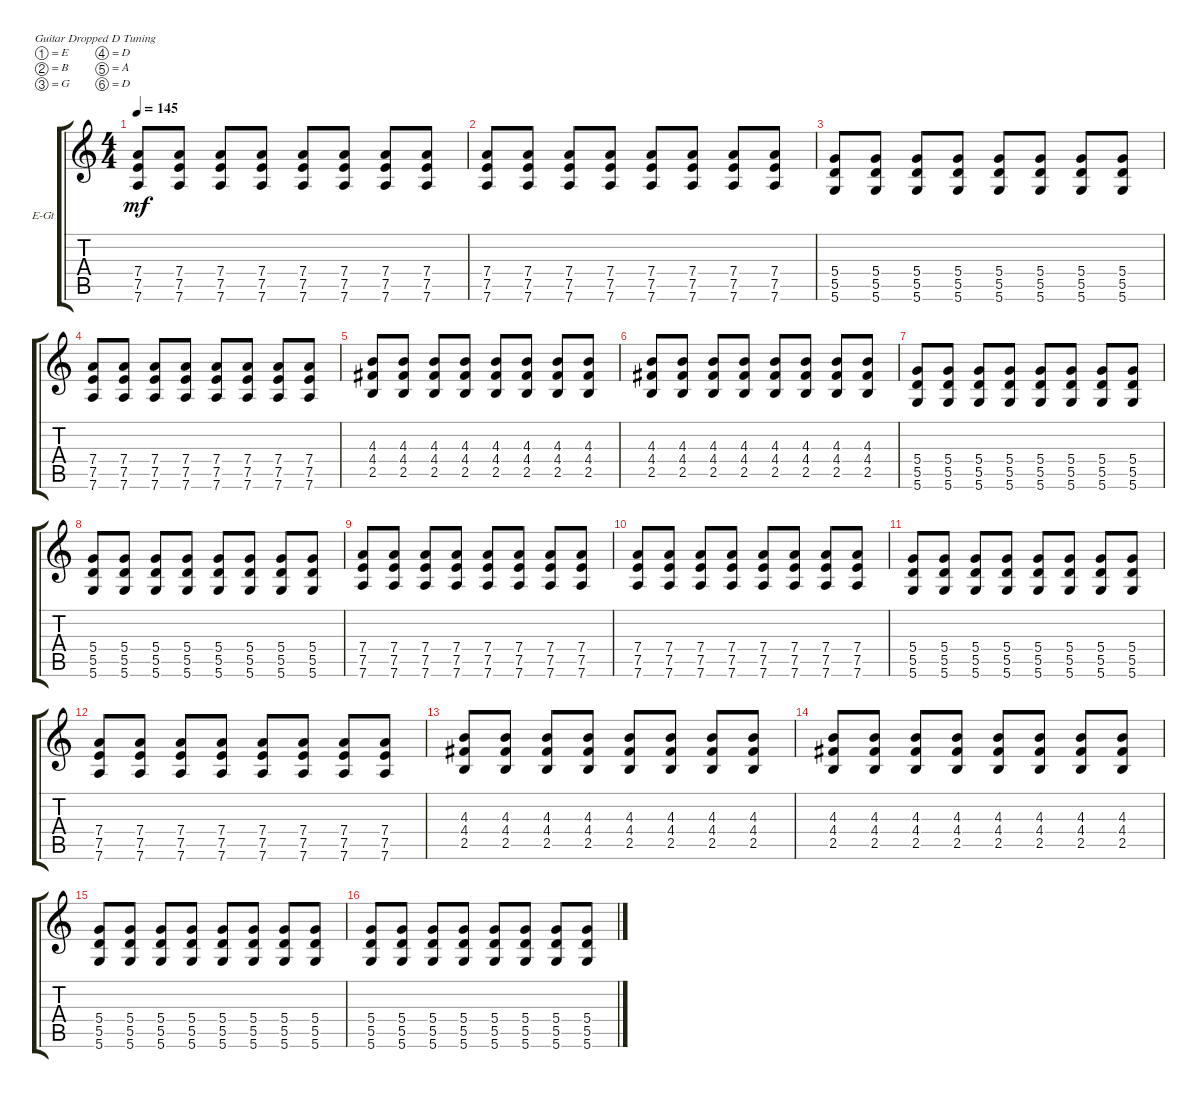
\defaultSystemsLayout 4
\bracketExtendMode groupsimilarinstruments
\firstSystemTrackNameOrientation horizontal
\otherSystemsTrackNameOrientation horizontal
\track ("Alex" "E-Gt") {instrument distortionguitar}
\staff {score tabs}
\tuning (E4 B3 G3 D3 A2 D2)
\ts (4 4)
\tempo 145
\clef g2
\ks c
(7.6 7.5 7.4).8{dy mf} (7.6 7.5 7.4).8 (7.6 7.5 7.4).8 (7.6 7.5 7.4).8 (7.6 7.5 7.4).8 (7.6 7.5 7.4).8 (7.6 7.5 7.4).8 (7.6 7.5 7.4).8 |
(7.6 7.5 7.4).8 (7.6 7.5 7.4).8 (7.6 7.5 7.4).8 (7.6 7.5 7.4).8 (7.6 7.5 7.4).8 (7.6 7.5 7.4).8 (7.6 7.5 7.4).8 (7.6 7.5 7.4).8 |
(5.6 5.5 5.4).8 (5.6 5.5 5.4).8 (5.6 5.5 5.4).8 (5.6 5.5 5.4).8 (5.6 5.5 5.4).8 (5.6 5.5 5.4).8 (5.6 5.5 5.4).8 (5.6 5.5 5.4).8 |
(7.6 7.5 7.4).8 (7.6 7.5 7.4).8 (7.6 7.5 7.4).8 (7.6 7.5 7.4).8 (7.6 7.5 7.4).8 (7.6 7.5 7.4).8 (7.6 7.5 7.4).8 (7.6 7.5 7.4).8 |
(2.5 4.4 4.3).8 (2.5 4.4 4.3).8 (2.5 4.4 4.3).8 (2.5 4.4 4.3).8 (2.5 4.4 4.3).8 (2.5 4.4 4.3).8 (2.5 4.4 4.3).8 (2.5 4.4 4.3).8 |
(2.5 4.4 4.3).8 (2.5 4.4 4.3).8 (2.5 4.4 4.3).8 (2.5 4.4 4.3).8 (2.5 4.4 4.3).8 (2.5 4.4 4.3).8 (2.5 4.4 4.3).8 (2.5 4.4 4.3).8 |
(5.6 5.5 5.4).8 (5.6 5.5 5.4).8 (5.6 5.5 5.4).8 (5.6 5.5 5.4).8 (5.6 5.5 5.4).8 (5.6 5.5 5.4).8 (5.6 5.5 5.4).8 (5.6 5.5 5.4).8 |
(5.6 5.5 5.4).8 (5.6 5.5 5.4).8 (5.6 5.5 5.4).8 (5.6 5.5 5.4).8 (5.6 5.5 5.4).8 (5.6 5.5 5.4).8 (5.6 5.5 5.4).8 (5.6 5.5 5.4).8 |
(7.6 7.5 7.4).8 (7.6 7.5 7.4).8 (7.6 7.5 7.4).8 (7.6 7.5 7.4).8 (7.6 7.5 7.4).8 (7.6 7.5 7.4).8 (7.6 7.5 7.4).8 (7.6 7.5 7.4).8 |
(7.6 7.5 7.4).8 (7.6 7.5 7.4).8 (7.6 7.5 7.4).8 (7.6 7.5 7.4).8 (7.6 7.5 7.4).8 (7.6 7.5 7.4).8 (7.6 7.5 7.4).8 (7.6 7.5 7.4).8 |
(5.6 5.5 5.4).8 (5.6 5.5 5.4).8 (5.6 5.5 5.4).8 (5.6 5.5 5.4).8 (5.6 5.5 5.4).8 (5.6 5.5 5.4).8 (5.6 5.5 5.4).8 (5.6 5.5 5.4).8 |
(7.6 7.5 7.4).8 (7.6 7.5 7.4).8 (7.6 7.5 7.4).8 (7.6 7.5 7.4).8 (7.6 7.5 7.4).8 (7.6 7.5 7.4).8 (7.6 7.5 7.4).8 (7.6 7.5 7.4).8 |
(2.5 4.4 4.3).8 (2.5 4.4 4.3).8 (2.5 4.4 4.3).8 (2.5 4.4 4.3).8 (2.5 4.4 4.3).8 (2.5 4.4 4.3).8 (2.5 4.4 4.3).8 (2.5 4.4 4.3).8 |
(2.5 4.4 4.3).8 (2.5 4.4 4.3).8 (2.5 4.4 4.3).8 (2.5 4.4 4.3).8 (2.5 4.4 4.3).8 (2.5 4.4 4.3).8 (2.5 4.4 4.3).8 (2.5 4.4 4.3).8 |
(5.6 5.5 5.4).8 (5.6 5.5 5.4).8 (5.6 5.5 5.4).8 (5.6 5.5 5.4).8 (5.6 5.5 5.4).8 (5.6 5.5 5.4).8 (5.6 5.5 5.4).8 (5.6 5.5 5.4).8 |
(5.6 5.5 5.4).8 (5.6 5.5 5.4).8 (5.6 5.5 5.4).8 (5.6 5.5 5.4).8 (5.6 5.5 5.4).8 (5.6 5.5 5.4).8 (5.6 5.5 5.4).8 (5.6 5.5 5.4).8
